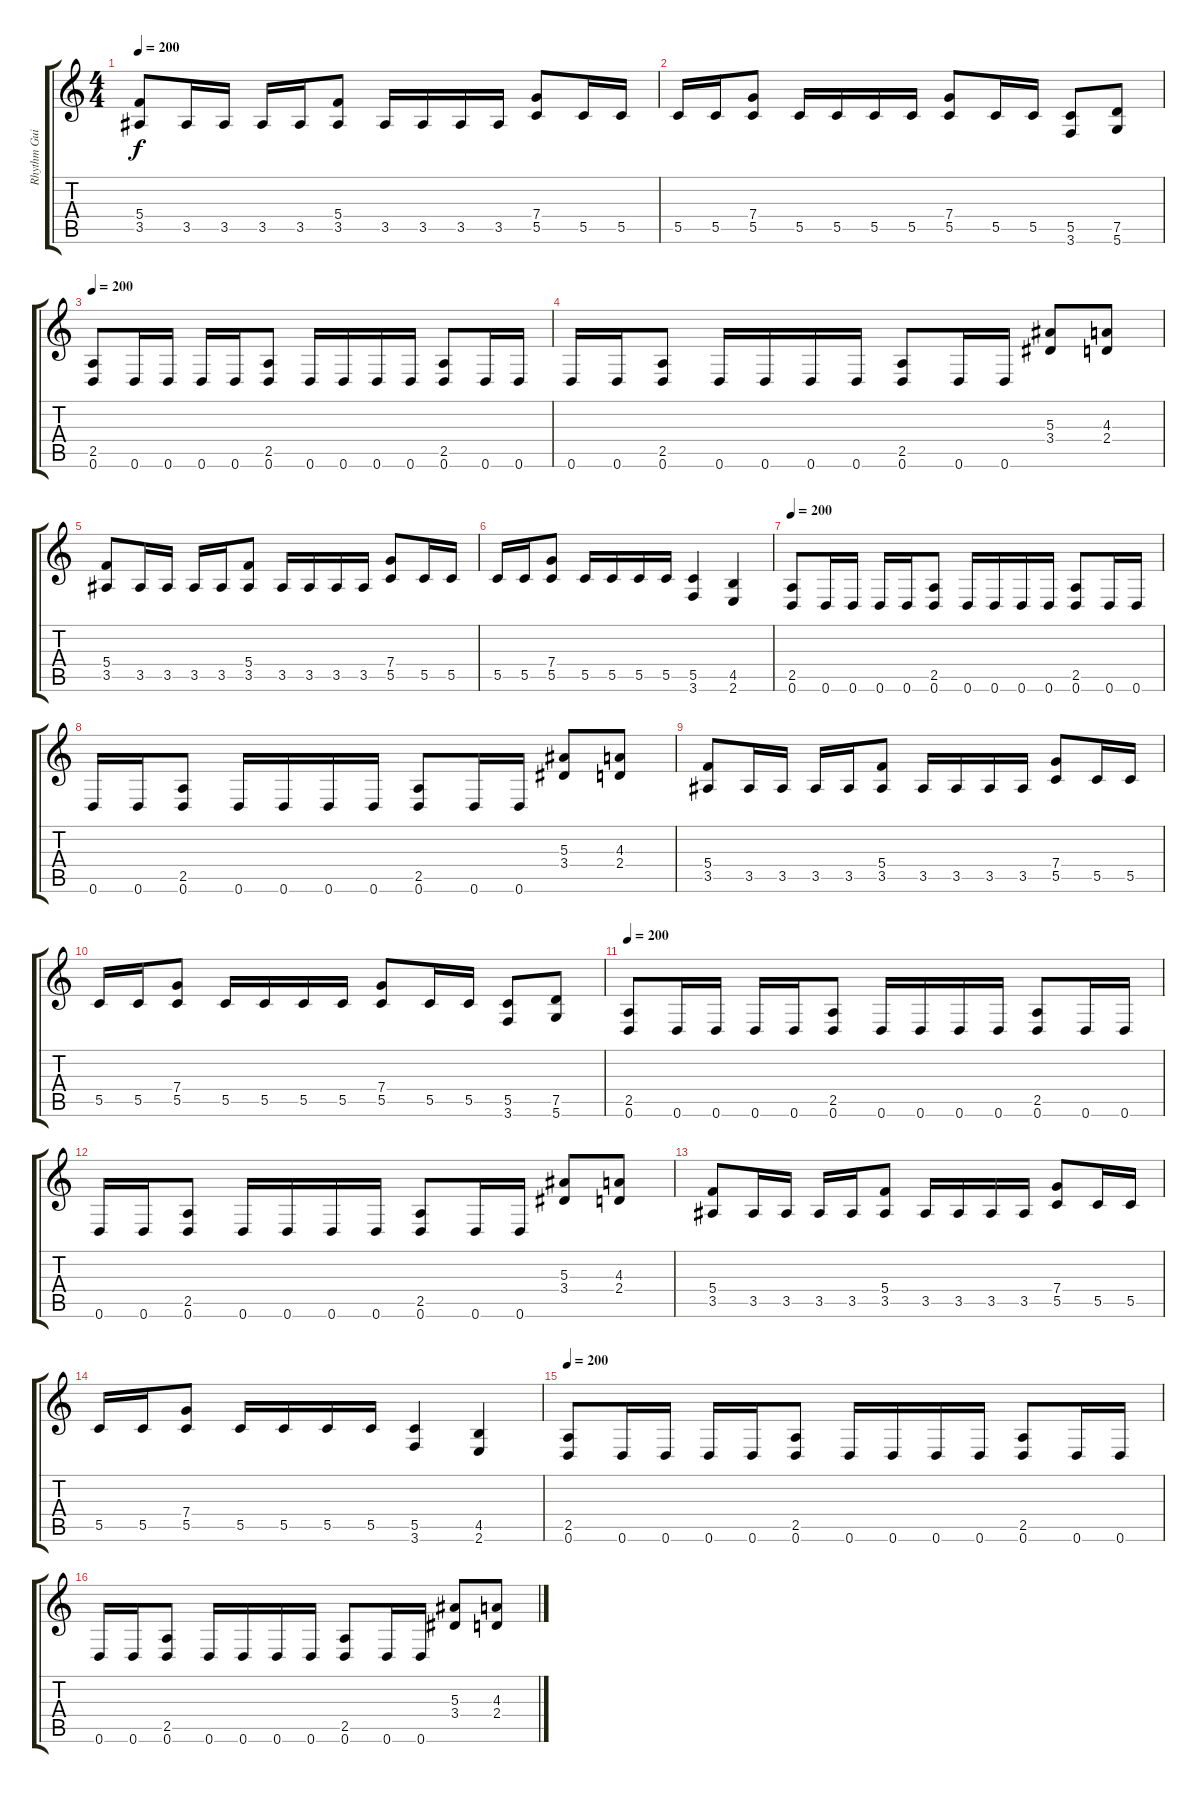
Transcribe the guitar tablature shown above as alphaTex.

\track ("Rhythm Guitar 2" "Rhythm Gui") {instrument distortionguitar}
\staff {score tabs}
\tuning (D4 A3 F3 C3 G2 D2) {hide}
\ts (4 4)
\tempo 200
\clef g2
\ks c
(5.4 3.5).8{dy f} 3.5.16 3.5.16 3.5.16 3.5.16 (5.4 3.5).8 3.5.16 3.5.16 3.5.16 3.5.16 (7.4 5.5).8 5.5.16 5.5.16 |
5.5.16 5.5.16 (7.4 5.5).8 5.5.16 5.5.16 5.5.16 5.5.16 (7.4 5.5).8 5.5.16 5.5.16 (5.5 3.6).8 (7.5 5.6).8 |
\tempo 200
(2.5 0.6).8 0.6.16 0.6.16 0.6.16 0.6.16 (2.5 0.6).8 0.6.16 0.6.16 0.6.16 0.6.16 (2.5 0.6).8 0.6.16 0.6.16 |
0.6.16 0.6.16 (2.5 0.6).8 0.6.16 0.6.16 0.6.16 0.6.16 (2.5 0.6).8 0.6.16 0.6.16 (5.3 3.4).8 (4.3 2.4).8 |
(5.4 3.5).8 3.5.16 3.5.16 3.5.16 3.5.16 (5.4 3.5).8 3.5.16 3.5.16 3.5.16 3.5.16 (7.4 5.5).8 5.5.16 5.5.16 |
5.5.16 5.5.16 (7.4 5.5).8 5.5.16 5.5.16 5.5.16 5.5.16 (5.5 3.6).4 (4.5 2.6).4 |
\tempo 200
(2.5 0.6).8 0.6.16 0.6.16 0.6.16 0.6.16 (2.5 0.6).8 0.6.16 0.6.16 0.6.16 0.6.16 (2.5 0.6).8 0.6.16 0.6.16 |
0.6.16 0.6.16 (2.5 0.6).8 0.6.16 0.6.16 0.6.16 0.6.16 (2.5 0.6).8 0.6.16 0.6.16 (5.3 3.4).8 (4.3 2.4).8 |
(5.4 3.5).8 3.5.16 3.5.16 3.5.16 3.5.16 (5.4 3.5).8 3.5.16 3.5.16 3.5.16 3.5.16 (7.4 5.5).8 5.5.16 5.5.16 |
5.5.16 5.5.16 (7.4 5.5).8 5.5.16 5.5.16 5.5.16 5.5.16 (7.4 5.5).8 5.5.16 5.5.16 (5.5 3.6).8 (7.5 5.6).8 |
\tempo 200
(2.5 0.6).8 0.6.16 0.6.16 0.6.16 0.6.16 (2.5 0.6).8 0.6.16 0.6.16 0.6.16 0.6.16 (2.5 0.6).8 0.6.16 0.6.16 |
0.6.16 0.6.16 (2.5 0.6).8 0.6.16 0.6.16 0.6.16 0.6.16 (2.5 0.6).8 0.6.16 0.6.16 (5.3 3.4).8 (4.3 2.4).8 |
(5.4 3.5).8 3.5.16 3.5.16 3.5.16 3.5.16 (5.4 3.5).8 3.5.16 3.5.16 3.5.16 3.5.16 (7.4 5.5).8 5.5.16 5.5.16 |
5.5.16 5.5.16 (7.4 5.5).8 5.5.16 5.5.16 5.5.16 5.5.16 (5.5 3.6).4 (4.5 2.6).4 |
\tempo 200
(2.5 0.6).8 0.6.16 0.6.16 0.6.16 0.6.16 (2.5 0.6).8 0.6.16 0.6.16 0.6.16 0.6.16 (2.5 0.6).8 0.6.16 0.6.16 |
0.6.16 0.6.16 (2.5 0.6).8 0.6.16 0.6.16 0.6.16 0.6.16 (2.5 0.6).8 0.6.16 0.6.16 (5.3 3.4).8 (4.3 2.4).8
